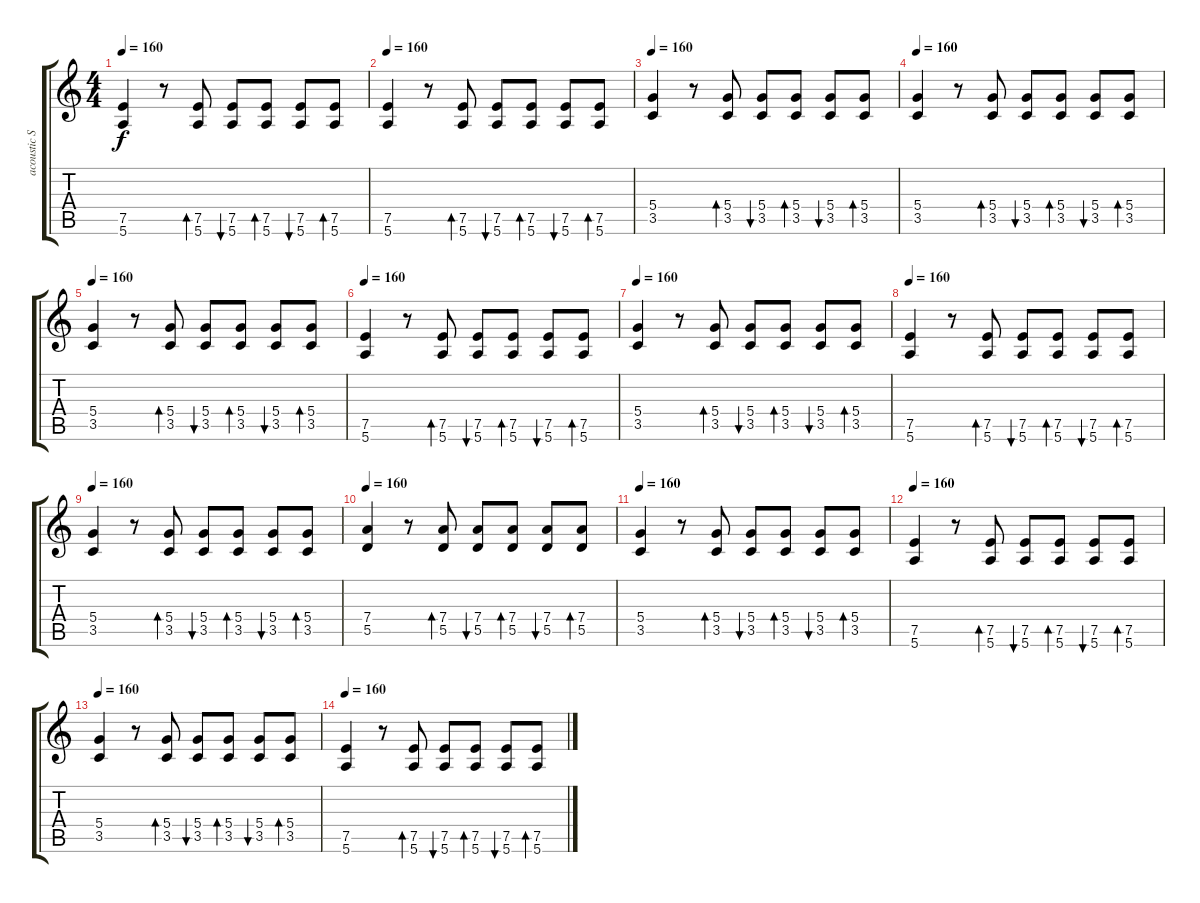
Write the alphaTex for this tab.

\track ("acoustic Steel" "acoustic S") {instrument acousticguitarsteel}
\staff {score tabs}
\tuning (E4 B3 G3 D3 A2 E2) {hide}
\ts (4 4)
\tempo 160
\clef g2
\ks c
(7.5 5.6).4{dy f} r.8 (7.5 5.6).8{bd 60} (7.5 5.6).8{bu 60} (7.5 5.6).8{bd 60} (7.5 5.6).8{bu 60} (7.5 5.6).8{bd 60} |
\tempo 160
(7.5 5.6).4 r.8 (7.5 5.6).8{bd 60} (7.5 5.6).8{bu 60} (7.5 5.6).8{bd 60} (7.5 5.6).8{bu 60} (7.5 5.6).8{bd 60} |
\tempo 160
(5.4 3.5).4 r.8 (5.4 3.5).8{bd 60} (5.4 3.5).8{bu 60} (5.4 3.5).8{bd 60} (5.4 3.5).8{bu 60} (5.4 3.5).8{bd 60} |
\tempo 160
(5.4 3.5).4 r.8 (5.4 3.5).8{bd 60} (5.4 3.5).8{bu 60} (5.4 3.5).8{bd 60} (5.4 3.5).8{bu 60} (5.4 3.5).8{bd 60} |
\tempo 160
(5.4 3.5).4 r.8 (5.4 3.5).8{bd 60} (5.4 3.5).8{bu 60} (5.4 3.5).8{bd 60} (5.4 3.5).8{bu 60} (5.4 3.5).8{bd 60} |
\tempo 160
(7.5 5.6).4 r.8 (7.5 5.6).8{bd 60} (7.5 5.6).8{bu 60} (7.5 5.6).8{bd 60} (7.5 5.6).8{bu 60} (7.5 5.6).8{bd 60} |
\tempo 160
(5.4 3.5).4 r.8 (5.4 3.5).8{bd 60} (5.4 3.5).8{bu 60} (5.4 3.5).8{bd 60} (5.4 3.5).8{bu 60} (5.4 3.5).8{bd 60} |
\tempo 160
(7.5 5.6).4 r.8 (7.5 5.6).8{bd 60} (7.5 5.6).8{bu 60} (7.5 5.6).8{bd 60} (7.5 5.6).8{bu 60} (7.5 5.6).8{bd 60} |
\tempo 160
(5.4 3.5).4 r.8 (5.4 3.5).8{bd 60} (5.4 3.5).8{bu 60} (5.4 3.5).8{bd 60} (5.4 3.5).8{bu 60} (5.4 3.5).8{bd 60} |
\tempo 160
(7.4 5.5).4 r.8 (7.4 5.5).8{bd 60} (7.4 5.5).8{bu 60} (7.4 5.5).8{bd 60} (7.4 5.5).8{bu 60} (7.4 5.5).8{bd 60} |
\tempo 160
(5.4 3.5).4 r.8 (5.4 3.5).8{bd 60} (5.4 3.5).8{bu 60} (5.4 3.5).8{bd 60} (5.4 3.5).8{bu 60} (5.4 3.5).8{bd 60} |
\tempo 160
(7.5 5.6).4 r.8 (7.5 5.6).8{bd 60} (7.5 5.6).8{bu 60} (7.5 5.6).8{bd 60} (7.5 5.6).8{bu 60} (7.5 5.6).8{bd 60} |
\tempo 160
(5.4 3.5).4 r.8 (5.4 3.5).8{bd 60} (5.4 3.5).8{bu 60} (5.4 3.5).8{bd 60} (5.4 3.5).8{bu 60} (5.4 3.5).8{bd 60} |
\tempo 160
(7.5 5.6).4 r.8 (7.5 5.6).8{bd 60} (7.5 5.6).8{bu 60} (7.5 5.6).8{bd 60} (7.5 5.6).8{bu 60} (7.5 5.6).8{bd 60}
